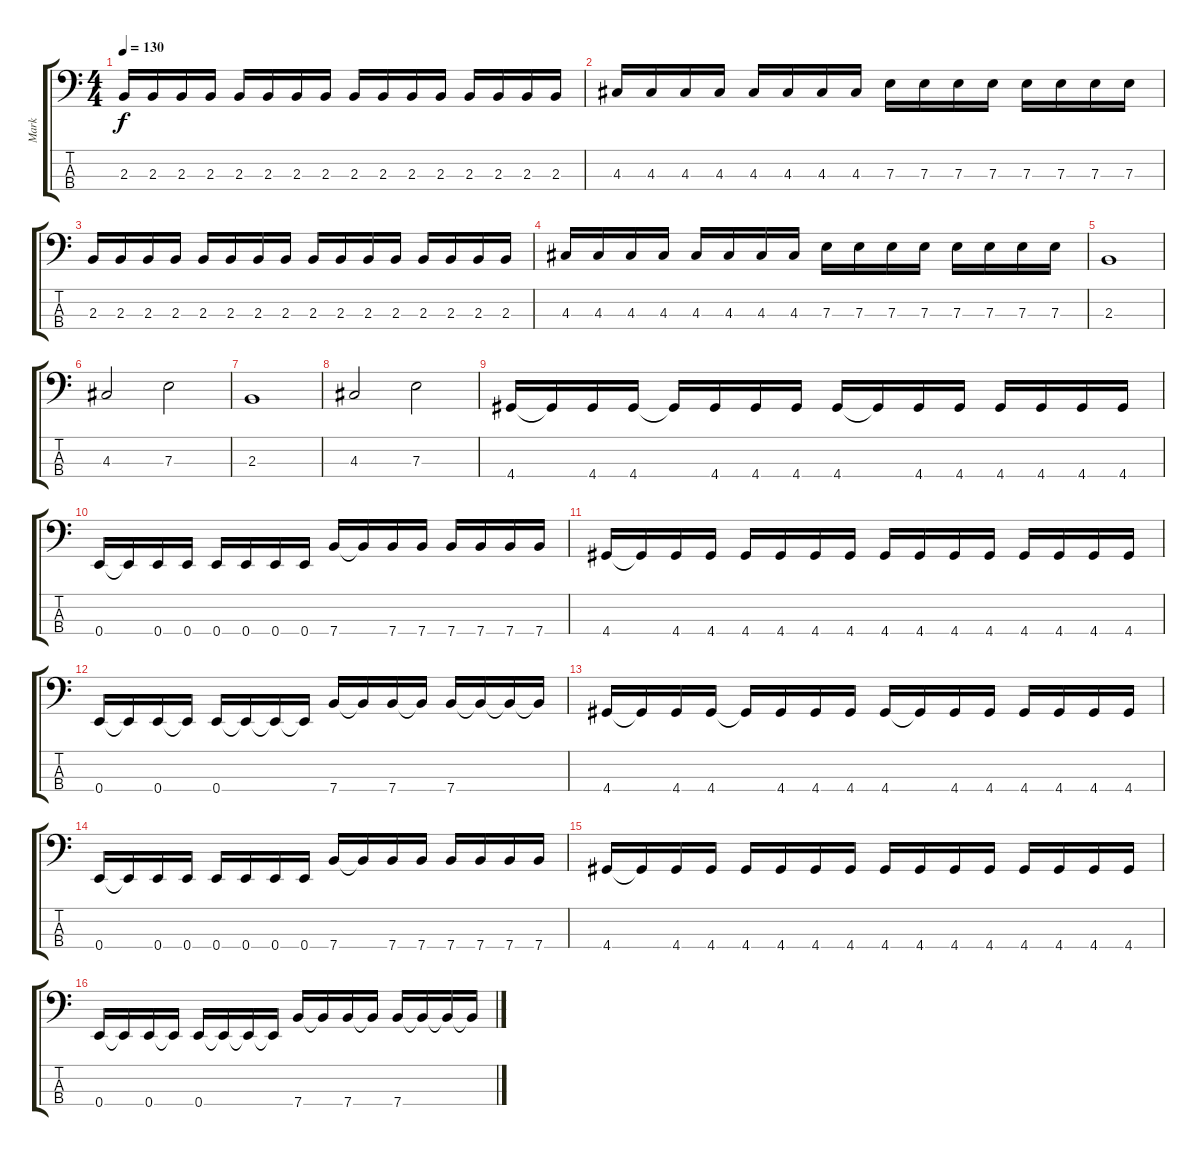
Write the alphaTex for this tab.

\track ("Mark" "Mark") {instrument electricbasspick}
\staff {score tabs}
\tuning (G2 D2 A1 E1) {hide}
\ts (4 4)
\tempo 130
\clef f4
\ks c
2.3.16{dy f} 2.3.16 2.3.16 2.3.16 2.3.16 2.3.16 2.3.16 2.3.16 2.3.16 2.3.16 2.3.16 2.3.16 2.3.16 2.3.16 2.3.16 2.3.16 |
4.3.16 4.3.16 4.3.16 4.3.16 4.3.16 4.3.16 4.3.16 4.3.16 7.3.16 7.3.16 7.3.16 7.3.16 7.3.16 7.3.16 7.3.16 7.3.16 |
2.3.16 2.3.16 2.3.16 2.3.16 2.3.16 2.3.16 2.3.16 2.3.16 2.3.16 2.3.16 2.3.16 2.3.16 2.3.16 2.3.16 2.3.16 2.3.16 |
4.3.16 4.3.16 4.3.16 4.3.16 4.3.16 4.3.16 4.3.16 4.3.16 7.3.16 7.3.16 7.3.16 7.3.16 7.3.16 7.3.16 7.3.16 7.3.16 |
2.3.1 |
4.3.2 7.3.2 |
2.3.1 |
4.3.2 7.3.2 |
4.4.16 4.4{t}.16 4.4.16 4.4.16 4.4{t}.16 4.4.16 4.4.16 4.4.16 4.4.16 4.4{t}.16 4.4.16 4.4.16 4.4.16 4.4.16 4.4.16 4.4.16 |
0.4.16 0.4{t}.16 0.4.16 0.4.16 0.4.16 0.4.16 0.4.16 0.4.16 7.4.16 7.4{t}.16 7.4.16 7.4.16 7.4.16 7.4.16 7.4.16 7.4.16 |
4.4.16 4.4{t}.16 4.4.16 4.4.16 4.4.16 4.4.16 4.4.16 4.4.16 4.4.16 4.4.16 4.4.16 4.4.16 4.4.16 4.4.16 4.4.16 4.4.16 |
0.4.16 0.4{t}.16 0.4.16 0.4{t}.16 0.4.16 0.4{t}.16 0.4{t}.16 0.4{t}.16 7.4.16 7.4{t}.16 7.4.16 7.4{t}.16 7.4.16 7.4{t}.16 7.4{t}.16 7.4{t}.16 |
4.4.16 4.4{t}.16 4.4.16 4.4.16 4.4{t}.16 4.4.16 4.4.16 4.4.16 4.4.16 4.4{t}.16 4.4.16 4.4.16 4.4.16 4.4.16 4.4.16 4.4.16 |
0.4.16 0.4{t}.16 0.4.16 0.4.16 0.4.16 0.4.16 0.4.16 0.4.16 7.4.16 7.4{t}.16 7.4.16 7.4.16 7.4.16 7.4.16 7.4.16 7.4.16 |
4.4.16 4.4{t}.16 4.4.16 4.4.16 4.4.16 4.4.16 4.4.16 4.4.16 4.4.16 4.4.16 4.4.16 4.4.16 4.4.16 4.4.16 4.4.16 4.4.16 |
0.4.16 0.4{t}.16 0.4.16 0.4{t}.16 0.4.16 0.4{t}.16 0.4{t}.16 0.4{t}.16 7.4.16 7.4{t}.16 7.4.16 7.4{t}.16 7.4.16 7.4{t}.16 7.4{t}.16 7.4{t}.16
